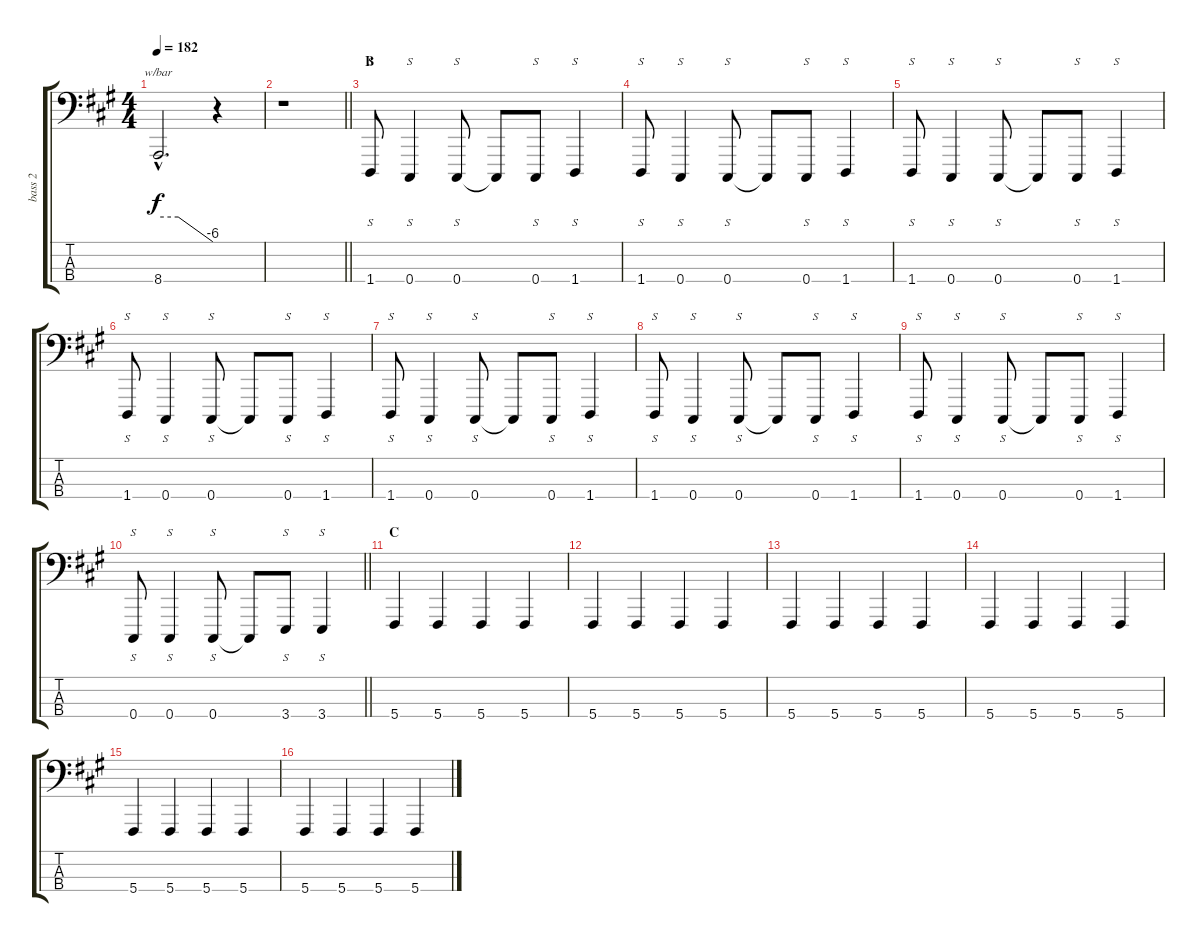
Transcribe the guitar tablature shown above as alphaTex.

\track ("bass 2" "bass 2") {instrument lead8bassandlead}
\staff {score tabs}
\tuning (E2 B1 Gb1 Db1) {hide}
\ts (4 4)
\tempo 182
\clef f4
\ks a
8.4{hac t}.2{d tbe (custom default 0 0 22 0 60 -24) dy f} r.4 |
\barLineRight lightlight
r.1 |
\section ("" "B")
1.4.8{s} 0.4.4{s} 0.4.8{s} 0.4{t}.8 0.4.8{s} 1.4.4{s} |
1.4.8{s} 0.4.4{s} 0.4.8{s} 0.4{t}.8 0.4.8{s} 1.4.4{s} |
1.4.8{s} 0.4.4{s} 0.4.8{s} 0.4{t}.8 0.4.8{s} 1.4.4{s} |
1.4.8{s} 0.4.4{s} 0.4.8{s} 0.4{t}.8 0.4.8{s} 1.4.4{s} |
1.4.8{s} 0.4.4{s} 0.4.8{s} 0.4{t}.8 0.4.8{s} 1.4.4{s} |
1.4.8{s} 0.4.4{s} 0.4.8{s} 0.4{t}.8 0.4.8{s} 1.4.4{s} |
1.4.8{s} 0.4.4{s} 0.4.8{s} 0.4{t}.8 0.4.8{s} 1.4.4{s} |
\barLineRight lightlight
0.4.8{s} 0.4.4{s} 0.4.8{s} 0.4{t}.8 3.4.8{s} 3.4.4{s} |
\section ("" "C")
5.4.4 5.4.4 5.4.4 5.4.4 |
5.4.4 5.4.4 5.4.4 5.4.4 |
5.4.4 5.4.4 5.4.4 5.4.4 |
5.4.4 5.4.4 5.4.4 5.4.4 |
5.4.4 5.4.4 5.4.4 5.4.4 |
5.4.4 5.4.4 5.4.4 5.4.4
